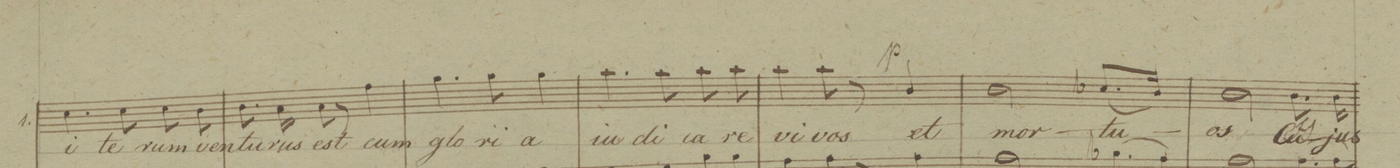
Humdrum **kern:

**kern	**text	**dynam
*I"1.	*	*
*clefC1	*	*
*k[b-]	*	*
*M3/4	*	*
4.a\	i-	.
8a\	-te-	.
8a\	-rum	.
8g\	ven-	.
=91	=91	=91
8.g\	-tu-	.
16f\	-rus	.
8f\	est	.
8r	.	.
4dd\	cum	.
=92	=92	=92
4.ee\	glo-	.
8ee\	-ri-	.
4ee\	-a	.
=93	=93	=93
4.ff\	iu-	.
8ff\	-di-	.
8ff\	-ca-	.
8ff\	-re	.
=94	=94	=94
4ff\	vi-	.
8ff\	-vos	.
8r	.	.
4g/	et	p
=95	=95	=95
*2\right	*	*
2g\	mor-	.
(8.a-X\L	-tu-	.
16g\Jk)	.	.
=96	=96	=96
2g\	-os	.
8.g\	Cu-	sf
16g\	-jus	.
=97	=97	=97
*-	*-	*-
